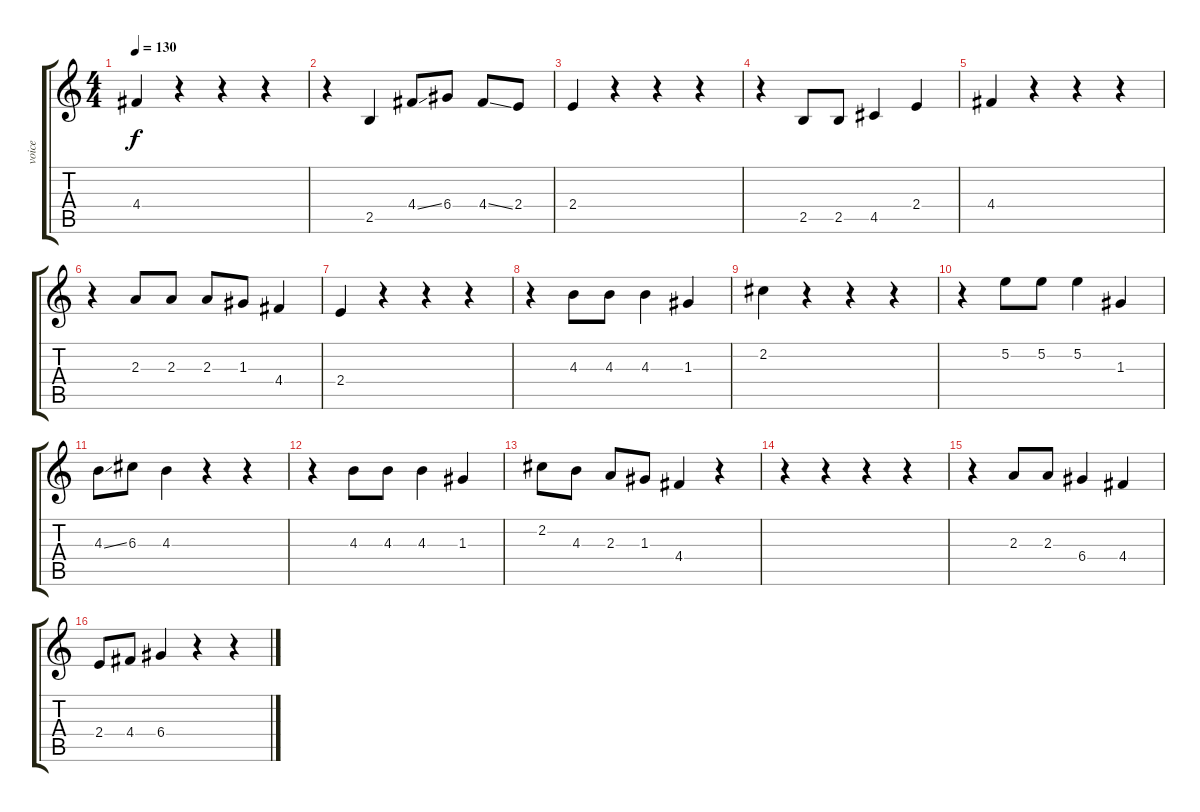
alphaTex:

\track ("voice" "voice") {instrument acousticguitarnylon}
\staff {score tabs}
\tuning (E4 B3 G3 D3 A2 E2) {hide}
\ts (4 4)
\tempo 130
\clef g2
\ks c
4.4.4{dy f} r.4 r.4 r.4 |
r.4 2.5.4 4.4{ss}.8 6.4.8 4.4{ss}.8 2.4.8 |
2.4.4 r.4 r.4 r.4 |
r.4 2.5.8 2.5.8 4.5.4 2.4.4 |
4.4.4 r.4 r.4 r.4 |
r.4 2.3.8 2.3.8 2.3.8 1.3.8 4.4.4 |
2.4.4 r.4 r.4 r.4 |
r.4 4.3.8 4.3.8 4.3.4 1.3.4 |
2.2.4 r.4 r.4 r.4 |
r.4 5.2.8 5.2.8 5.2.4 1.3.4 |
4.3{ss}.8 6.3.8 4.3.4 r.4 r.4 |
r.4 4.3.8 4.3.8 4.3.4 1.3.4 |
2.2.8 4.3.8 2.3.8 1.3.8 4.4.4 r.4 |
r.4 r.4 r.4 r.4 |
r.4 2.3.8 2.3.8 6.4.4 4.4.4 |
2.4.8 4.4.8 6.4.4 r.4 r.4
